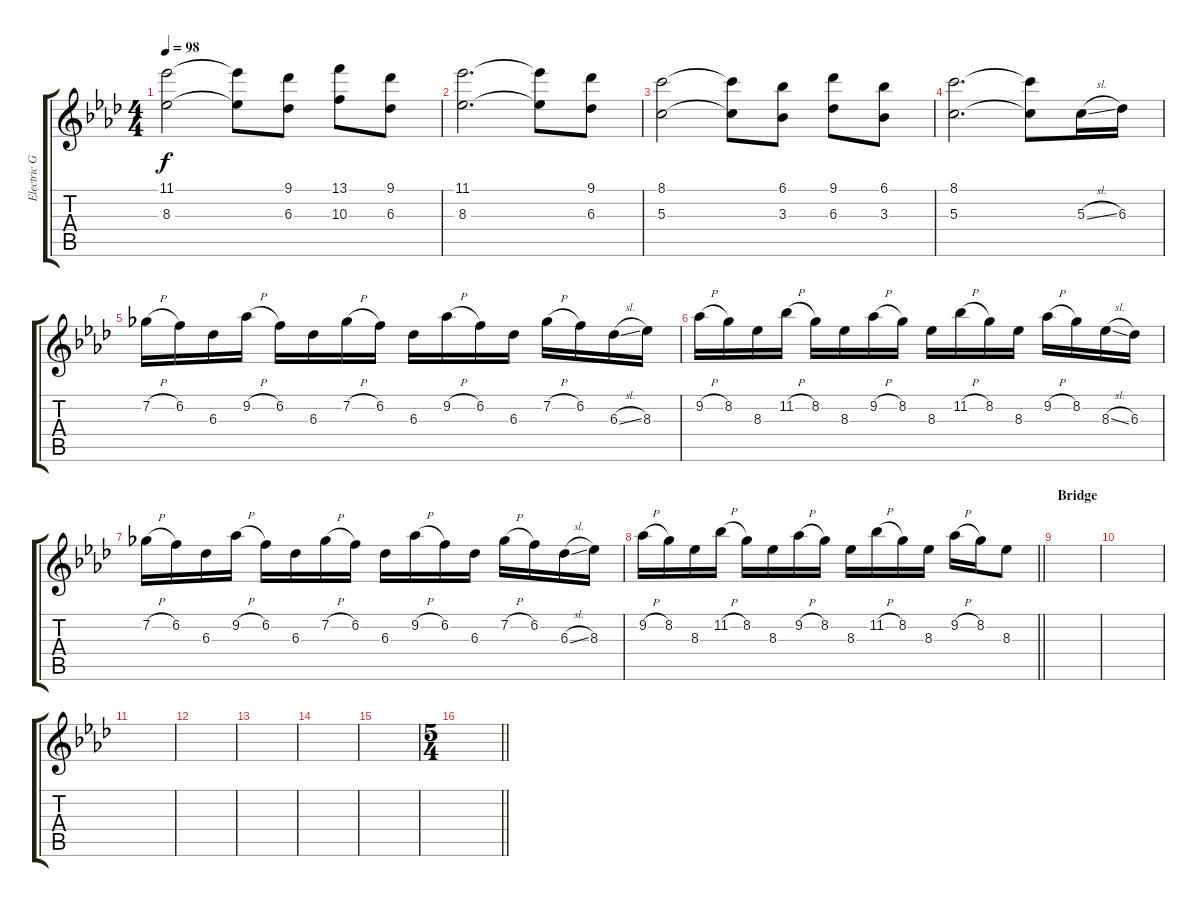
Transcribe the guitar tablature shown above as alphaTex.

\track ("Electric Guitar 2" "Electric G") {instrument overdrivenguitar}
\staff {score tabs}
\tuning (E4 B3 G3 D3 A2 E2) {hide}
\ts (4 4)
\tempo 98
\clef g2
\ks ab
(11.1 8.3).2{dy f} (11.1{t} 8.3{t}).8 (9.1 6.3).8 (13.1 10.3).8 (9.1 6.3).8 |
(11.1 8.3).2{d} (11.1{t} 8.3{t}).8 (9.1 6.3).8 |
(8.1 5.3).2 (8.1{t} 5.3{t}).8 (6.1 3.3).8 (9.1 6.3).8 (6.1 3.3).8 |
(8.1 5.3).2{d} (8.1{t} 5.3{t}).8 5.3{sl}.16 6.3.16 |
7.2{h}.16 6.2.16 6.3.16 9.2{h}.16 6.2.16 6.3.16 7.2{h}.16 6.2.16 6.3.16 9.2{h}.16 6.2.16 6.3.16 7.2{h}.16 6.2.16 6.3{sl}.16 8.3.16 |
9.2{h}.16 8.2.16 8.3.16 11.2{h}.16 8.2.16 8.3.16 9.2{h}.16 8.2.16 8.3.16 11.2{h}.16 8.2.16 8.3.16 9.2{h}.16 8.2.16 8.3{sl}.16 6.3.16 |
7.2{h}.16 6.2.16 6.3.16 9.2{h}.16 6.2.16 6.3.16 7.2{h}.16 6.2.16 6.3.16 9.2{h}.16 6.2.16 6.3.16 7.2{h}.16 6.2.16 6.3{sl}.16 8.3.16 |
\barLineRight lightlight
9.2{h}.16 8.2.16 8.3.16 11.2{h}.16 8.2.16 8.3.16 9.2{h}.16 8.2.16 8.3.16 11.2{h}.16 8.2.16 8.3.16 9.2{h}.16 8.2.16 8.3.8 |
\section ("" "Bridge")
|
|
|
|
|
|
|
\ts (5 4)
\barLineRight lightlight
